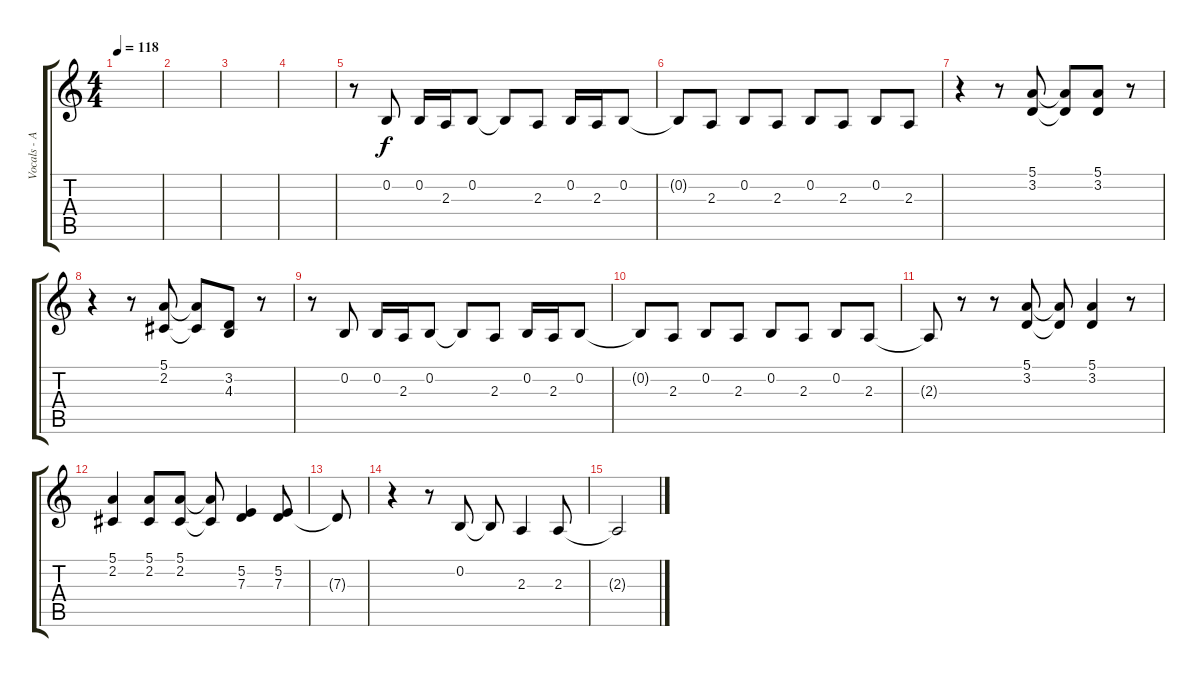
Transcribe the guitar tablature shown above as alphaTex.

\track ("Vocals - Anthony" "Vocals - A") {instrument bassoon}
\staff {score tabs}
\tuning (E4 B3 G3 D3 A2 E2) {hide}
\ts (4 4)
\tempo 118
\clef g2
\ks c
|
|
|
|
r.8 0.2.8 0.2.16 2.3.16 0.2.8 0.2{t}.8 2.3.8 0.2.16 2.3.16 0.2.8 |
0.2{t}.8 2.3.8 0.2.8 2.3.8 0.2.8 2.3.8 0.2.8 2.3.8 |
r.4 r.8 (5.1 3.2).8 (5.1{t} 3.2{t}).8 (5.1 3.2).8 r.8 |
r.4 r.8 (5.1 2.2).8 (5.1{t} 2.2{t}).8 (3.2 4.3).8 r.8 |
r.8 0.2.8 0.2.16 2.3.16 0.2.8 0.2{t}.8 2.3.8 0.2.16 2.3.16 0.2.8 |
0.2{t}.8 2.3.8 0.2.8 2.3.8 0.2.8 2.3.8 0.2.8 2.3.8 |
2.3{t}.8 r.8 r.8 (5.1 3.2).8 (5.1{t} 3.2{t}).8 (5.1 3.2).4 r.8 |
(5.1 2.2).4 (5.1 2.2).8 (5.1 2.2).8 (5.1{t} 2.2{t}).8 (5.2 7.3).4 (5.2 7.3).8 |
7.3{t}.8 |
r.4 r.8 0.2.8 0.2{t}.8 2.3.4 2.3.8 |
2.3{t}.2
